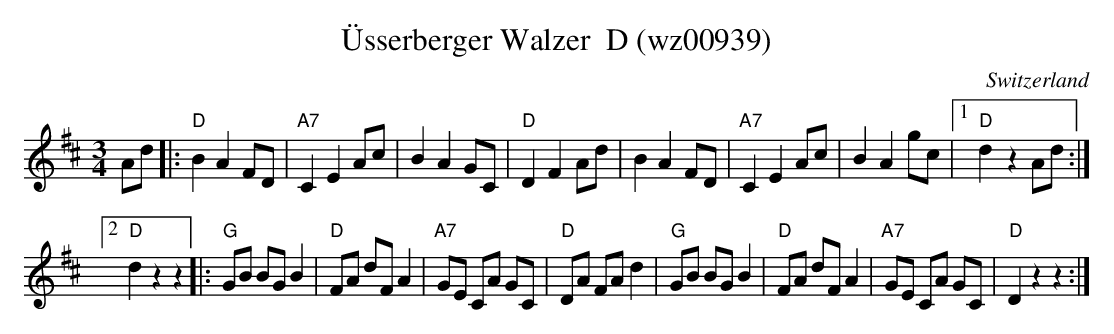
X:1
T: Üsserberger Walzer  D (wz00939)
O:Switzerland
M:3/4
L:1/8
K:D major
Ad |: "D"B2A2FD | "A7"C2E2Ac | B2A2GC | "D"D2F2Ad | B2A2FD | "A7"C2E2Ac | B2A2 gc |1 "D"d2z2Ad :|2
"D"d2z2z2 |: "G"GB BGB2 | "D"FA dFA2 | "A7"GE CA GC | "D"DA FAd2 | "G"GB BGB2 | "D"FA dFA2 | "A7"GE CA GC | "D"D2z2z2 :|
